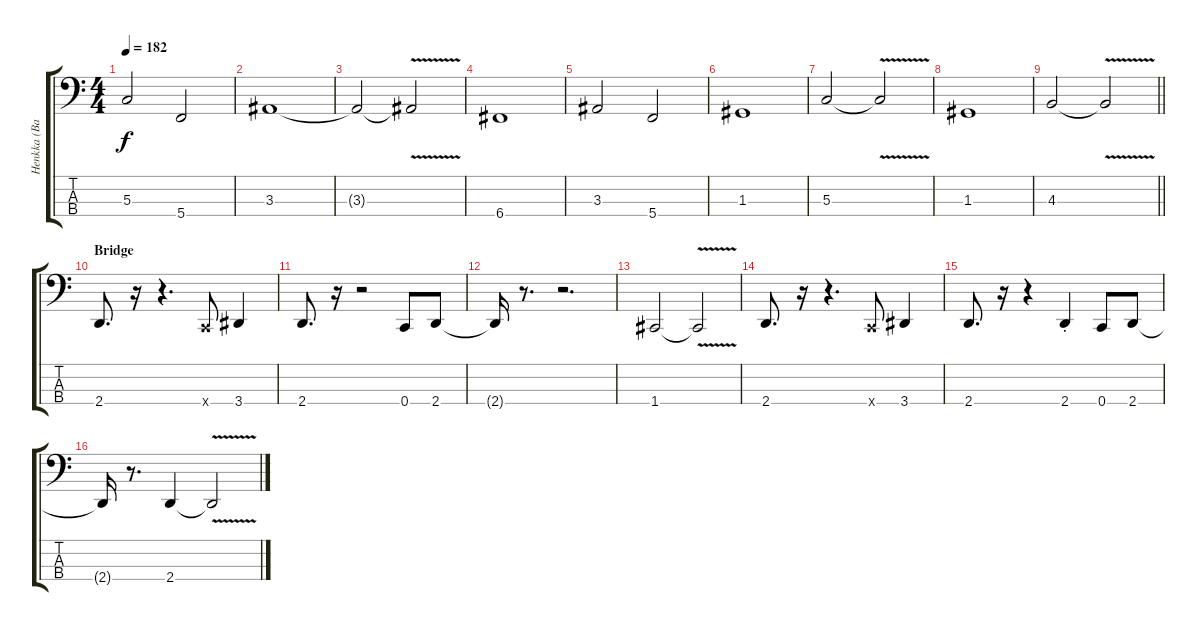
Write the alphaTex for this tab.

\track ("Henkka (Bass)" "Henkka (Ba") {instrument electricbasspick}
\staff {score tabs}
\tuning (F2 C2 G1 C1) {hide}
\ts (4 4)
\tempo 182
\clef f4
\ks c
5.3.2{dy f} 5.4.2 |
3.3.1 |
3.3{t}.2 3.3{v t}.2 |
6.4.1 |
3.3.2 5.4.2 |
1.3.1 |
5.3.2 5.3{v t}.2 |
1.3.1 |
\barLineRight lightlight
4.3.2 4.3{v t}.2 |
\section ("" "Bridge")
2.4.8{d} r.16 r.4{d} 0.4{x}.8 3.4.4 |
2.4.8{d} r.16 r.2 0.4.8 2.4.8 |
2.4{t}.16 r.8{d} r.2{d} |
1.4.2 1.4{v t}.2 |
2.4.8{d} r.16 r.4{d} 0.4{x}.8 3.4.4 |
2.4.8{d} r.16 r.4 2.4{st}.4 0.4.8 2.4.8 |
2.4{t}.16 r.8{d} 2.4.4 2.4{v t}.2
